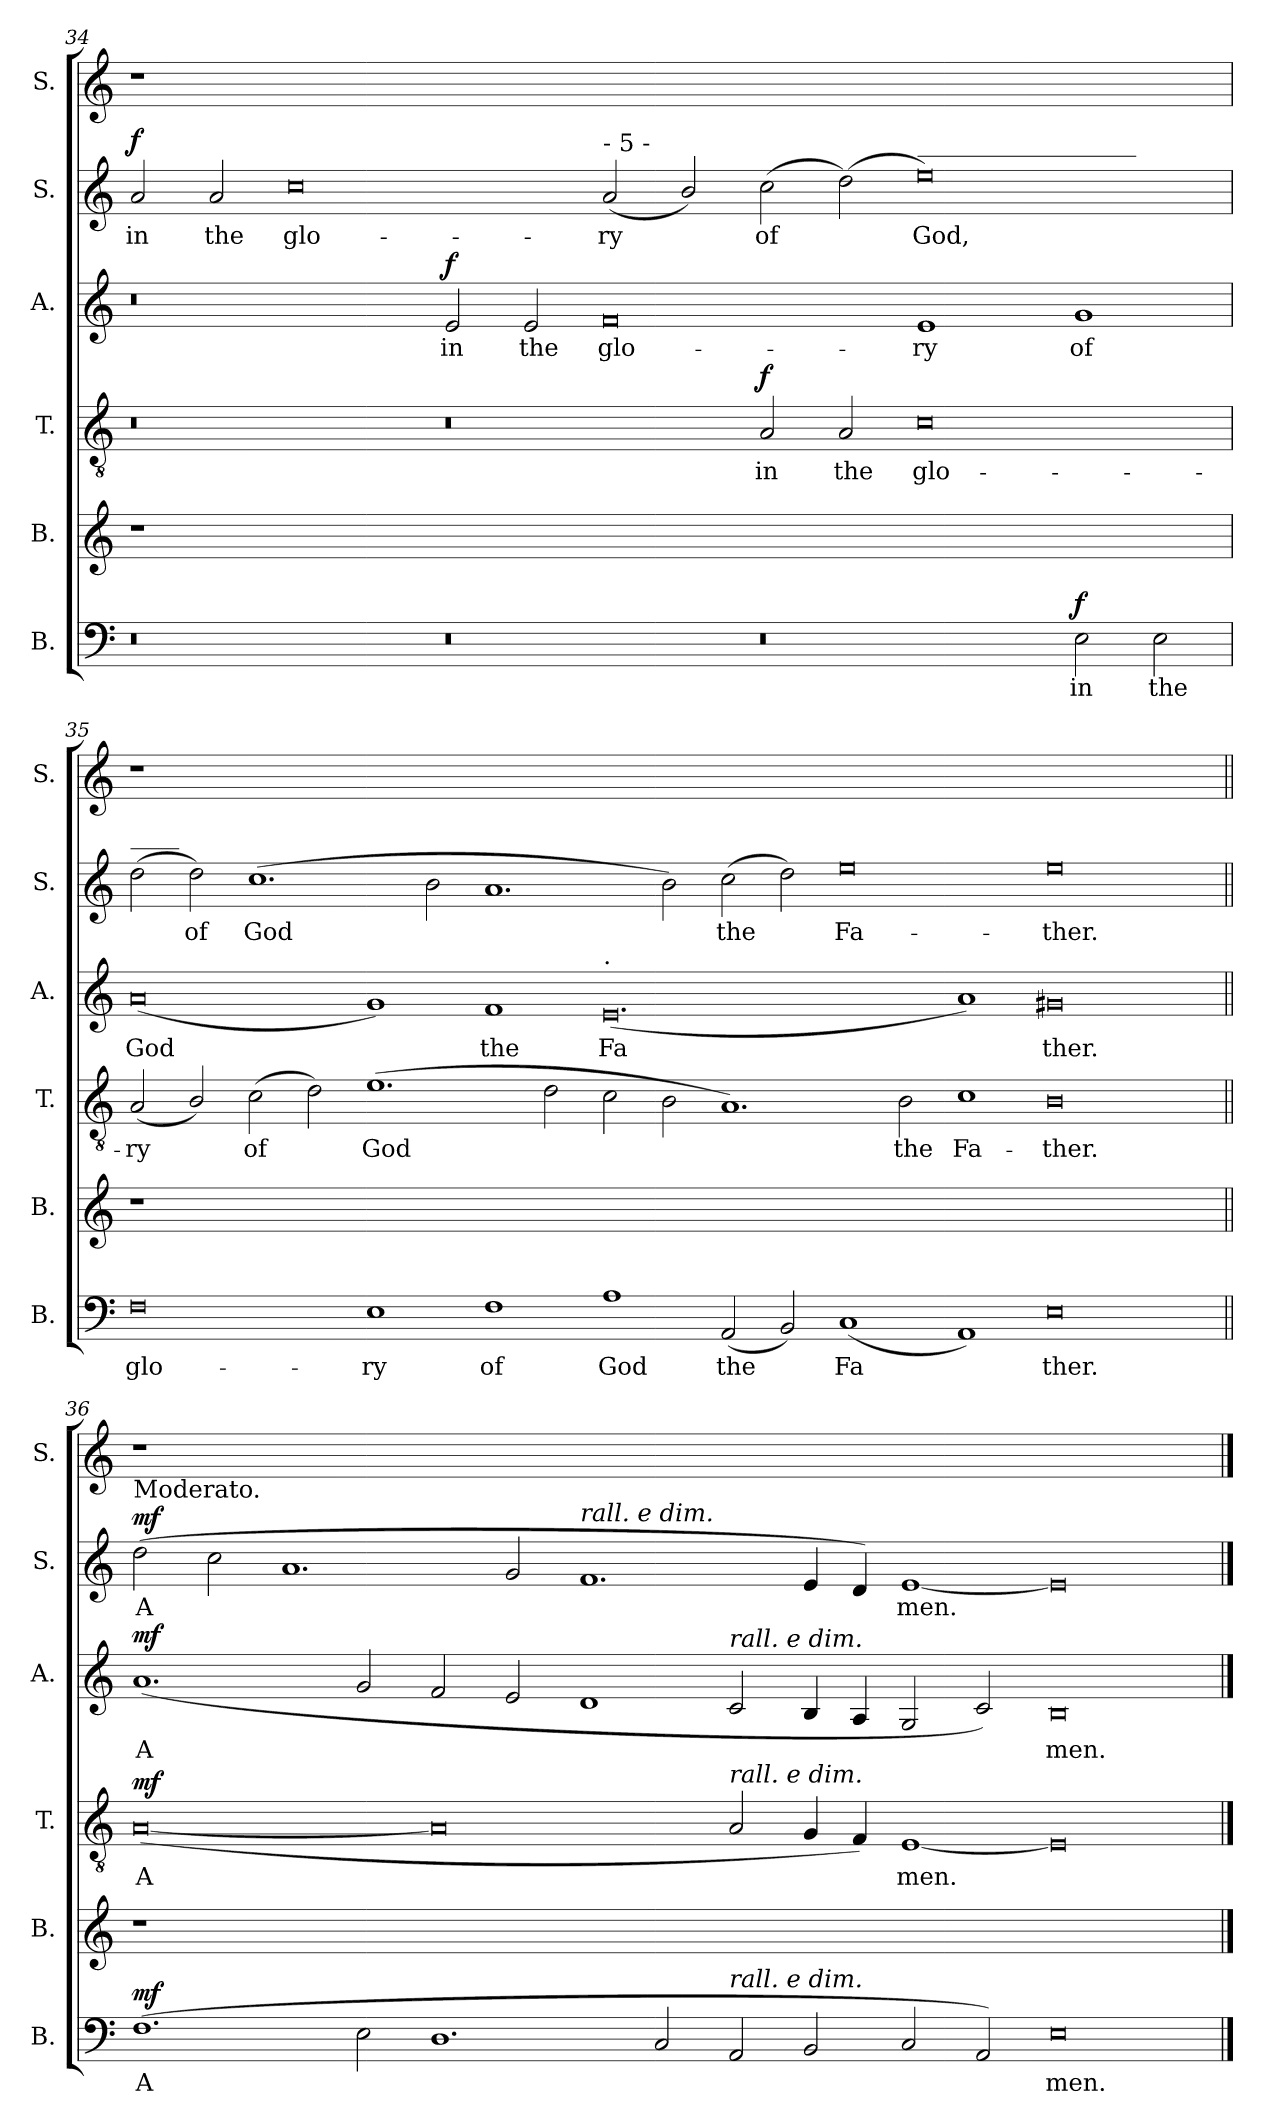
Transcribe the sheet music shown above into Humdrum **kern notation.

**kern	**text	**dynam	**kern	**kern	**text	**dynam	**kern	**text	**dynam	**kern	**text	**dynam	**kern
*part6	*part6	*part6	*part5	*part4	*part4	*part4	*part3	*part3	*part3	*part2	*part2	*part2	*part1
*staff6	*staff6	*staff6	*staff5	*staff4	*staff4	*staff4	*staff3	*staff3	*staff3	*staff2	*staff2	*staff2	*staff1
*I"B.	*	*	*I"B.	*I"T.	*	*	*I"A.	*	*	*I"S.	*	*	*I"S.
*I'B.	*	*	*I'B.	*I'T.	*	*	*I'A.	*	*	*I'S.	*	*	*I'S.
!!LO:PB:g=z
*clefF4	*	*	*clefG2	*clefGv2	*	*	*clefG2	*	*	*clefG2	*	*	*clefG2
*k[]	*	*	*k[]	*k[]	*	*	*k[]	*	*	*k[]	*	*	*k[]
=34	=34	=34	=34	=34	=34	=34	=34	=34	=34	=34	=34	=34	=34
*^	*	*	*	*	*	*	*	*	*	*	*	*	*
!	!	!	!	!	!	!	!	!	!	!	!	!LO:LY:b	!LO:DY:b	!
4ryy	0r	.	.	1r	0r	.	.	0r	.	.	2a/	in	f	1r
4ryy	.	.	.	.	.	.	.	.	.	.	.	.	.	.
!	!	!	!	!	!	!	!	!	!	!	!	!LO:LY:b	!	!
4ryy	.	.	.	.	.	.	.	.	.	.	2a/	the	.	.
4ryy	.	.	.	.	.	.	.	.	.	.	.	.	.	.
!	!	!	!	!	!	!	!	!	!	!	!	!LO:LY:b	!	!
4ryy	.	.	.	00.ryy	.	.	.	.	.	.	0cc	glo-	.	00.ryy
4ryy	.	.	.	.	.	.	.	.	.	.	.	.	.	.
4ryy	.	.	.	.	.	.	.	.	.	.	.	.	.	.
4ryy	.	.	.	.	.	.	.	.	.	.	.	.	.	.
!	!	!	!	!	!	!	!	!	!LO:LY:b	!LO:DY:b	!	!	!	!
4ryy	0r	.	.	.	0r	.	.	2e/	in	f	.	.	.	.
4ryy	.	.	.	.	.	.	.	.	.	.	.	.	.	.
!	!	!	!	!	!	!	!	!	!LO:LY:b	!	!	!	!	!
4ryy	.	.	.	.	.	.	.	2e/	the	.	.	.	.	.
4ryy	.	.	.	.	.	.	.	.	.	.	.	.	.	.
!	!	!	!	!	!	!	!	!	!	!	!LO:TX:a:t=- 5 -	!	!	!
!	!	!	!	!	!	!	!	!	!LO:LY:b	!	!	!LO:LY:b	!	!
4ryy	.	.	.	.	.	.	.	0f	glo-	.	(<2a/	-ry	.	.
4ryy	.	.	.	.	.	.	.	.	.	.	.	.	.	.
4ryy	.	.	.	.	.	.	.	.	.	.	2b/)	.	.	.
4ryy	.	.	.	.	.	.	.	.	.	.	.	.	.	.
!	!	!	!	!	!	!LO:LY:b	!LO:DY:b	!	!	!	!	!LO:LY:b	!	!
4ryy	0r	.	.	.	2A/	in	f	.	.	.	(>2cc\	of	.	.
4ryy	.	.	.	.	.	.	.	.	.	.	.	.	.	.
!	!	!	!	!	!	!LO:LY:b	!	!	!	!	!	!	!	!
4ryy	.	.	.	.	2A/	the	.	.	.	.	(>2dd\)	.	.	.
4ryy	.	.	.	.	.	.	.	.	.	.	.	.	.	.
!	!	!	!	!	!	!	!	!	!	!	!LO:TX:a:t=__________________	!	!	!
!	!	!	!	!	!	!LO:LY:b	!	!	!LO:LY:b	!	!	!LO:LY:b	!	!
4ryy	.	.	.	.	0c	glo-	.	1e	-ry	.	0ee)	God,	.	.
4ryy	.	.	.	.	.	.	.	.	.	.	.	.	.	.
4ryy	.	.	.	.	.	.	.	.	.	.	.	.	.	.
4ryy	.	.	.	.	.	.	.	.	.	.	.	.	.	.
!	!	!LO:LY:b	!LO:DY:b	!	!	!	!	!	!LO:LY:b	!	!	!	!	!
4ryy	2E\	in	f	.	.	.	.	1g	of	.	.	.	.	.
4ryy	.	.	.	.	.	.	.	.	.	.	.	.	.	.
!	!	!LO:LY:b	!	!	!	!	!	!	!	!	!	!	!	!
4ryy	2E\	the	.	.	.	.	.	.	.	.	.	.	.	.
4ryy	.	.	.	.	.	.	.	.	.	.	.	.	.	.
*v	*v	*	*	*	*	*	*	*	*	*	*	*	*	*
!!LO:PB:g=z
=35	=35	=35	=35	=35	=35	=35	=35	=35	=35	=35	=35	=35	=35
!	!	!	!	!	!	!	!	!	!	!LO:TX:a:t=____	!	!	!
!	!LO:LY:b	!	!	!	!LO:LY:b	!	!	!LO:LY:b	!	!	!	!	!
0F	glo-	.	1r	(<2A/	-ry	.	(<0a	God	.	(>2dd\	.	.	1r
!	!	!	!	!	!	!	!	!	!	!	!LO:LY:b	!	!
.	.	.	.	2B/)	.	.	.	.	.	2dd\)	of	.	.
!	!	!	!	!	!LO:LY:b	!	!	!	!	!	!LO:LY:b	!	!
.	.	.	000ryy	(>2c\	of	.	.	.	.	(>1.cc	God	.	000ryy
.	.	.	.	2d\)	.	.	.	.	.	.	.	.	.
!	!LO:LY:b	!	!	!	!LO:LY:b	!	!	!	!	!	!	!	!
1E	-ry	.	.	(>1.e	God	.	1g)	.	.	.	.	.	.
.	.	.	.	.	.	.	.	.	.	2b\	.	.	.
!	!LO:LY:b	!	!	!	!	!	!	!LO:LY:b	!	!	!	!	!
1F	of	.	.	.	.	.	1f	the	.	1.a	.	.	.
.	.	.	.	2d\	.	.	.	.	.	.	.	.	.
!	!	!	!	!	!	!	!LO:TX:a:t=.	!	!	!	!	!	!
!	!LO:LY:b	!	!	!	!	!	!	!LO:LY:b	!	!	!	!	!
1A	God	.	.	2c\	.	.	(<0.e	Fa	.	.	.	.	.
.	.	.	.	2B\	.	.	.	.	.	2b\)	.	.	.
!	!LO:LY:b	!	!	!	!	!	!	!	!	!	!LO:LY:b	!	!
(<2AA/	the	.	.	1.A)	.	.	.	.	.	(>2cc\	the	.	.
2BB/)	.	.	.	.	.	.	.	.	.	2dd\)	.	.	.
!	!LO:LY:b	!	!	!	!	!	!	!	!	!	!LO:LY:b	!	!
(<1C	Fa	.	.	.	.	.	.	.	.	0ee	Fa-	.	.
!	!	!	!	!	!LO:LY:b	!	!	!	!	!	!	!	!
.	.	.	.	2B\	the	.	.	.	.	.	.	.	.
!	!	!	!	!	!LO:LY:b	!	!	!	!	!	!	!	!
1AA)	.	.	.	1c	Fa-	.	1a)	.	.	.	.	.	.
!	!LO:LY:b	!	!	!	!LO:LY:b	!	!	!LO:LY:b	!	!	!LO:LY:b	!	!
0E	ther.	.	.	0B	-ther.	.	0g#X	ther.	.	0ee	-ther.	.	.
.	.	.	1ryy	.	.	.	.	.	.	.	.	.	1ryy
!!LO:LB:g=z
=36||	=36||	=36||	=36||	=36||	=36||	=36||	=36||	=36||	=36||	=36||	=36||	=36||	=36||
!	!	!	!	!	!	!	!	!	!	!LO:TX:a:t=Moderato.	!	!	!
!	!LO:LY:b	!LO:DY:b	!	!	!LO:LY:b	!LO:DY:b	!	!LO:LY:b	!LO:DY:b	!	!LO:LY:b	!LO:DY:b	!
(<1.F	A	mf	1r	(<[0A	A	mf	(>1.a	A	mf	(>2dd\	A	mf	1r
.	.	.	.	.	.	.	.	.	.	2cc\	.	.	.
.	.	.	1%7ryy	.	.	.	.	.	.	1.a	.	.	1%7ryy
2E\	.	.	.	.	.	.	2g/	.	.	.	.	.	.
1.D	.	.	.	0A]	.	.	2f/	.	.	.	.	.	.
.	.	.	.	.	.	.	2e/	.	.	2g/	.	.	.
!	!	!	!	!	!	!	!	!	!	!LO:TX:a:i:t=rall.   e    dim.	!	!	!
.	.	.	.	.	.	.	1d	.	.	1.f	.	.	.
2C/	.	.	.	.	.	.	.	.	.	.	.	.	.
!	!	!	!	!	!	!	!LO:TX:a:i:t=rall.   e    dim.	!	!	!	!	!	!
!	!	!	!	!LO:TX:a:i:t=rall.   e    dim.	!	!	!	!	!	!	!	!	!
!LO:TX:a:i:t=rall.   e    dim.	!	!	!	!	!	!	!	!	!	!	!	!	!
2AA/	.	.	.	2A/	.	.	2c/	.	.	.	.	.	.
2BB/	.	.	.	4G/	.	.	4B/	.	.	4e/	.	.	.
.	.	.	.	4F/)	.	.	4A/	.	.	4d/)	.	.	.
!	!	!	!	!	!LO:LY:b	!	!	!	!	!	!LO:LY:b	!	!
2C/	.	.	.	[1E	men.	.	2G/	.	.	[1e	men.	.	.
2AA/)	.	.	.	.	.	.	2c/)	.	.	.	.	.	.
!	!LO:LY:b	!	!	!	!	!	!	!LO:LY:b	!	!	!	!	!
0E	men.	.	.	0E]	.	.	0B	men.	.	0e]	.	.	.
==	==	==	==	==	==	==	==	==	==	==	==	==	==
*-	*-	*-	*-	*-	*-	*-	*-	*-	*-	*-	*-	*-	*-
